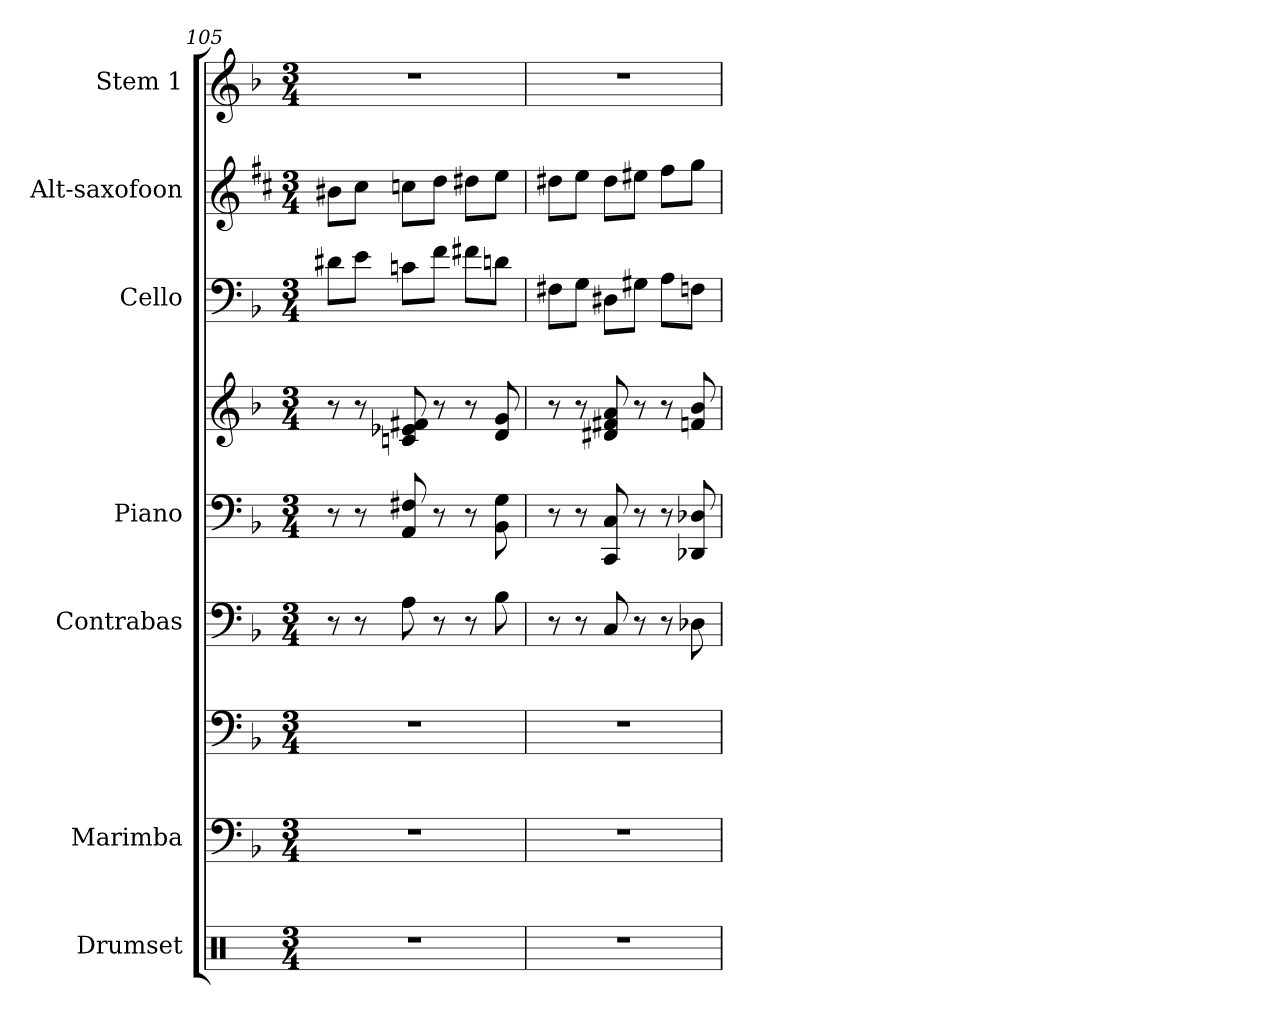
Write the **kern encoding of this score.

**kern	**kern	**kern	**kern	**kern	**kern	**kern	**kern	**kern
*part7	*part6	*part6	*part5	*part4	*part4	*part3	*part2	*part1
*staff9	*staff8	*staff7	*staff6	*staff5	*staff4	*staff3	*staff2	*staff1
*I"Drumset	*I"Marimba	*	*I"Contrabas	*I"Piano	*	*I"Cello	*I"Alt-saxofoon	*I"Stem 1
*I'D. set	*I'Mrm.	*	*I'Ca. Bs.	*I'Pno.	*	*	*I'A. Sax.	*I'Stm. 1
*clefX	*clefF4	*clefF4	*clefF4	*clefF4	*clefG2	*clefF4	*clefG2	*clefG2
*	*	*	*ITrd7c12	*	*	*	*ITrd5c9	*
*k[]	*k[b-]	*k[b-]	*k[b-]	*k[b-]	*k[b-]	*k[b-]	*k[b-]	*k[b-]
*M3/4	*M3/4	*M3/4	*M3/4	*M3/4	*M3/4	*M3/4	*M3/4	*M3/4
=105	=105	=105	=105	=105	=105	=105	=105	=105
2.r	2.r	2.r	8r	8r	8r	8d#X\L	8d#X\L	2.r
.	.	.	8r	8r	8r	8e\J	8e\J	.
.	.	.	8AA\	8AA/ 8F#X/	8cn/ 8e-X/ 8f#X/	8cn\L	8e-X\L	.
.	.	.	8r	8r	8r	8f\J	8f\J	.
.	.	.	8r	8r	8r	8f#X\L	8f#X\L	.
.	.	.	8BB-\	8BB-\ 8G\	8d/ 8g/	8dn\J	8g\J	.
=106	=106	=106	=106	=106	=106	=106	=106	=106
2.r	2.r	2.r	8r	8r	8r	8F#X\L	8f#X\L	2.r
.	.	.	8r	8r	8r	8G\J	8g\J	.
.	.	.	8CC/	8CC/ 8C/	8d#X/ 8f#X/ 8a/	8D#X\L	8f#\L	.
.	.	.	8r	8r	8r	8G#X\J	8g#X\J	.
.	.	.	8r	8r	8r	8A\L	8a\L	.
.	.	.	8DD-X\	8DD-X/ 8D-X/	8fn/ 8b-/	8Fn\J	8b-\J	.
=	=	=	=	=	=	=	=	=
*-	*-	*-	*-	*-	*-	*-	*-	*-
